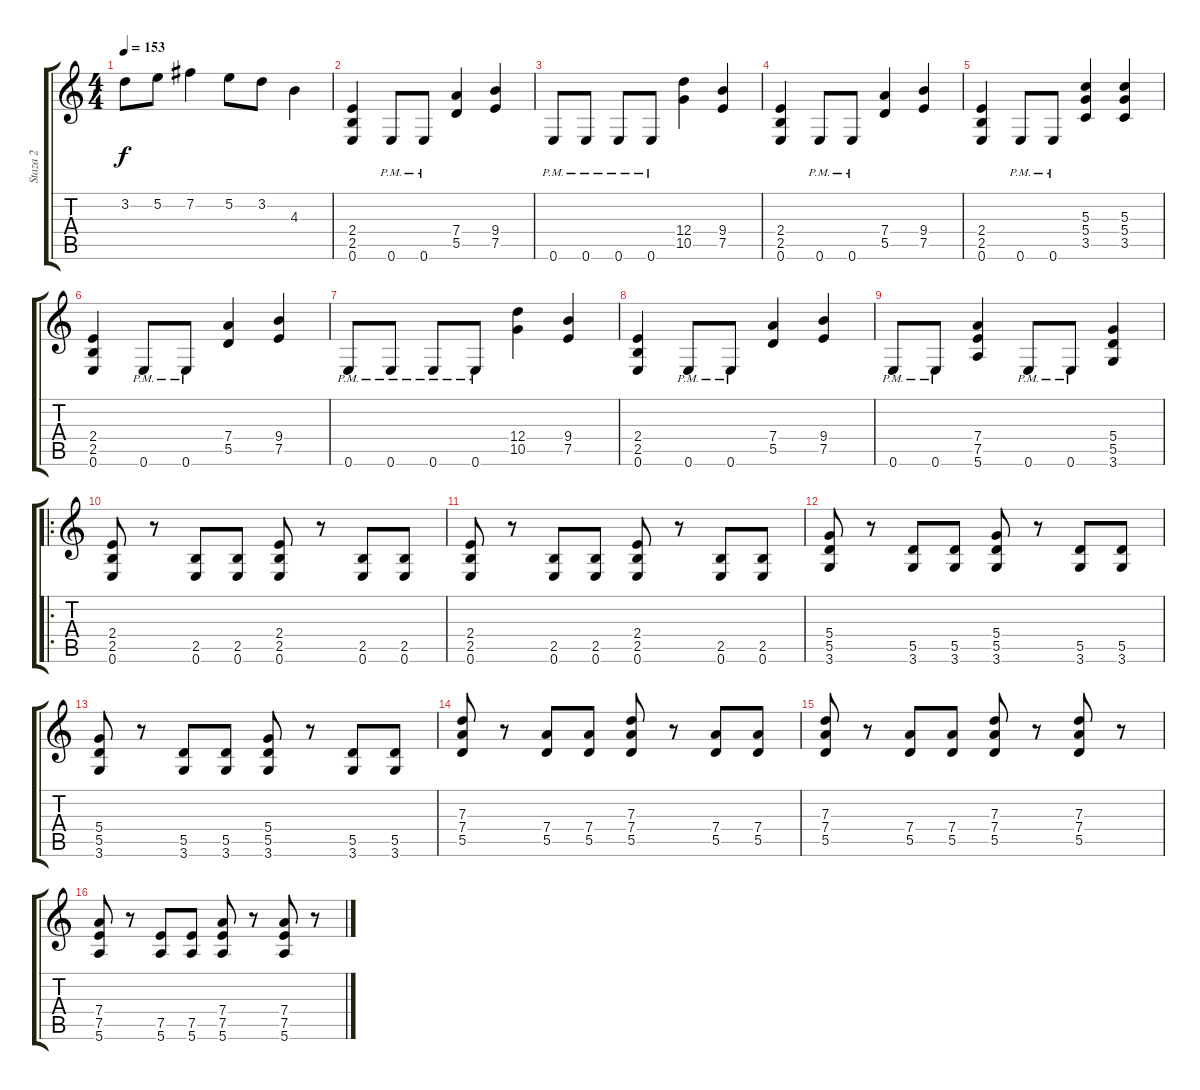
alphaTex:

\track ("Staza 2" "Staza 2") {instrument distortionguitar}
\staff {score tabs}
\tuning (E4 B3 G3 D3 A2 E2) {hide}
\ts (4 4)
\tempo 153
\clef g2
\ks c
3.2.8{dy f} 5.2.8 7.2.4 5.2.8 3.2.8 4.3.4 |
(2.4 2.5 0.6).4{instrument distortionguitar} 0.6{pm}.8 0.6{pm}.8 (7.4 5.5).4 (9.4 7.5).4 |
0.6{pm}.8 0.6{pm}.8 0.6{pm}.8 0.6{pm}.8 (12.4 10.5).4 (9.4 7.5).4 |
(2.4 2.5 0.6).4 0.6{pm}.8 0.6{pm}.8 (7.4 5.5).4 (9.4 7.5).4 |
(2.4 2.5 0.6).4 0.6{pm}.8 0.6{pm}.8 (5.3 5.4 3.5).4 (5.3 5.4 3.5).4 |
(2.4 2.5 0.6).4 0.6{pm}.8 0.6{pm}.8 (7.4 5.5).4 (9.4 7.5).4 |
0.6{pm}.8 0.6{pm}.8 0.6{pm}.8 0.6{pm}.8 (12.4 10.5).4 (9.4 7.5).4 |
(2.4 2.5 0.6).4 0.6{pm}.8 0.6{pm}.8 (7.4 5.5).4 (9.4 7.5).4 |
0.6{pm}.8 0.6{pm}.8 (7.4 7.5 5.6).4 0.6{pm}.8 0.6{pm}.8 (5.4 5.5 3.6).4 |
\ro
(2.4 2.5 0.6).8 r.8 (2.5 0.6).8 (2.5 0.6).8 (2.4 2.5 0.6).8 r.8 (2.5 0.6).8 (2.5 0.6).8 |
(2.4 2.5 0.6).8 r.8 (2.5 0.6).8 (2.5 0.6).8 (2.4 2.5 0.6).8 r.8 (2.5 0.6).8 (2.5 0.6).8 |
(5.4 5.5 3.6).8 r.8 (5.5 3.6).8 (5.5 3.6).8 (5.4 5.5 3.6).8 r.8 (5.5 3.6).8 (5.5 3.6).8 |
(5.4 5.5 3.6).8 r.8 (5.5 3.6).8 (5.5 3.6).8 (5.4 5.5 3.6).8 r.8 (5.5 3.6).8 (5.5 3.6).8 |
(7.3 7.4 5.5).8 r.8 (7.4 5.5).8 (7.4 5.5).8 (7.3 7.4 5.5).8 r.8 (7.4 5.5).8 (7.4 5.5).8 |
(7.3 7.4 5.5).8 r.8 (7.4 5.5).8 (7.4 5.5).8 (7.3 7.4 5.5).8 r.8 (7.3 7.4 5.5).8 r.8 |
(7.4 7.5 5.6).8 r.8 (7.5 5.6).8 (7.5 5.6).8 (7.4 7.5 5.6).8 r.8 (7.4 7.5 5.6).8 r.8
